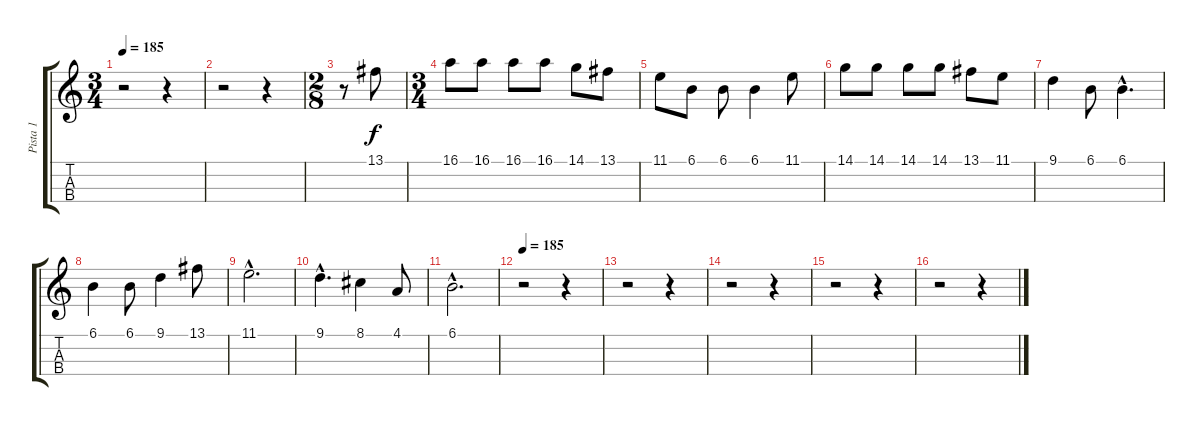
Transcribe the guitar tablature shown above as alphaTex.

\track ("Pista 1" "Pista 1") {instrument violin}
\staff {score tabs}
\tuning (F4 C4 G3 D3) {hide}
\ts (3 4)
\tempo 185
\clef g2
\ks c
r.2{dy f} r.4 |
r.2 r.4 |
\ts (2 8)
r.8 13.1.8 |
\ts (3 4)
16.1.8 16.1.8 16.1.8 16.1.8 14.1.8 13.1.8 |
11.1.8 6.1.8 6.1.8 6.1.4 11.1.8 |
14.1.8 14.1.8 14.1.8 14.1.8 13.1.8 11.1.8 |
9.1.4 6.1.8 6.1{hac}.4{d} |
6.1.4 6.1.8 9.1.4 13.1.8 |
11.1{hac}.2{d} |
9.1{hac}.4{d} 8.1.4 4.1.8 |
6.1{hac}.2{d} |
\tempo 185
r.2 r.4 |
r.2 r.4 |
r.2 r.4 |
r.2 r.4 |
r.2 r.4
